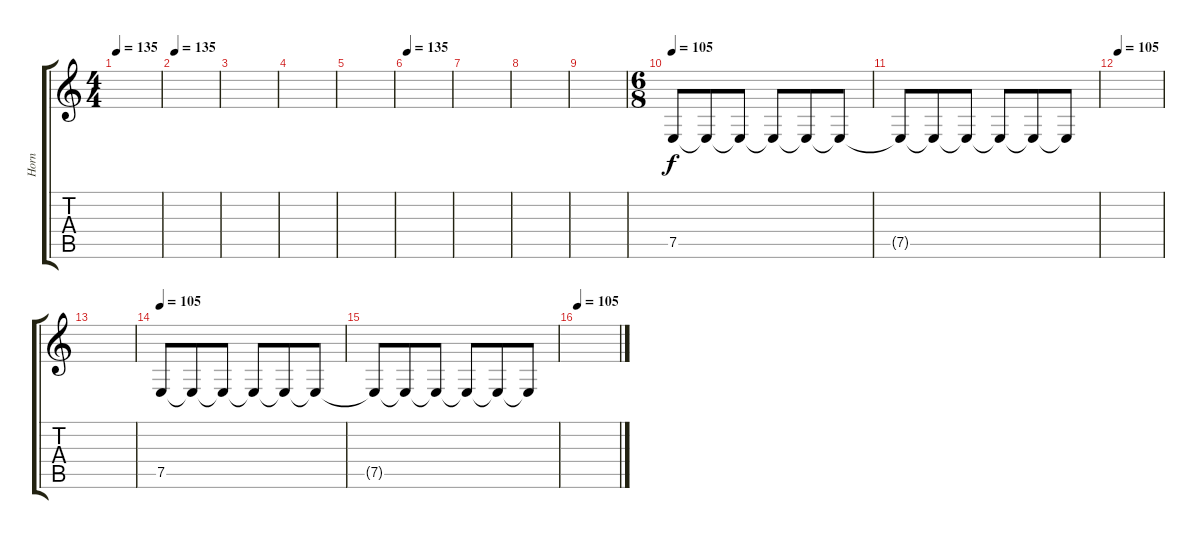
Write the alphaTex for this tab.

\track ("Horn" "Horn") {instrument bassoon}
\staff {score tabs}
\tuning (E4 B3 G3 D3 A2 E2) {hide}
\ts (4 4)
\tempo 135
\clef g2
\ks c
|
\tempo 135
|
|
|
|
\tempo 135
|
|
|
|
\ts (6 8)
\tempo 105
7.5.8 7.5{t}.8 7.5{t}.8 7.5{t}.8 7.5{t}.8 7.5{t}.8 |
7.5{t}.8 7.5{t}.8 7.5{t}.8 7.5{t}.8 7.5{t}.8 7.5{t}.8 |
\tempo 105
|
|
\tempo 105
7.5.8 7.5{t}.8 7.5{t}.8 7.5{t}.8 7.5{t}.8 7.5{t}.8 |
7.5{t}.8 7.5{t}.8 7.5{t}.8 7.5{t}.8 7.5{t}.8 7.5{t}.8 |
\tempo 105
